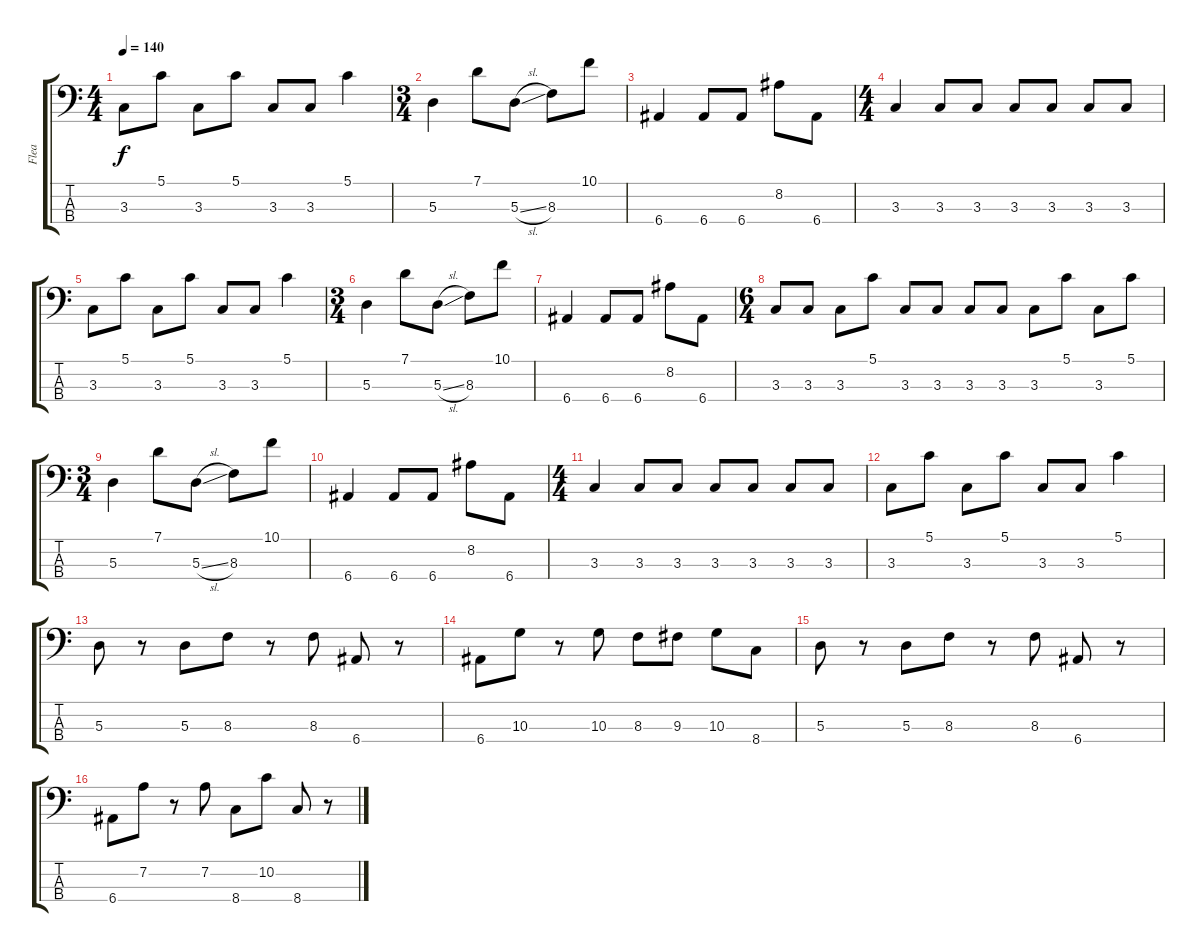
\track ("Flea" "Flea") {instrument electricbassfinger}
\staff {score tabs}
\tuning (G2 D2 A1 E1) {hide}
\ts (4 4)
\tempo 140
\clef f4
\ks c
3.3.8{dy f} 5.1.8 3.3.8 5.1.8 3.3.8 3.3.8 5.1.4 |
\ts (3 4)
5.3.4 7.1.8 5.3{sl}.8 8.3.8 10.1.8 |
6.4.4 6.4.8 6.4.8 8.2.8 6.4.8 |
\ts (4 4)
3.3.4 3.3.8 3.3.8 3.3.8 3.3.8 3.3.8 3.3.8 |
3.3.8 5.1.8 3.3.8 5.1.8 3.3.8 3.3.8 5.1.4 |
\ts (3 4)
5.3.4 7.1.8 5.3{sl}.8 8.3.8 10.1.8 |
6.4.4 6.4.8 6.4.8 8.2.8 6.4.8 |
\ts (6 4)
3.3.8 3.3.8 3.3.8 5.1.8 3.3.8 3.3.8 3.3.8 3.3.8 3.3.8 5.1.8 3.3.8 5.1.8 |
\ts (3 4)
5.3.4 7.1.8 5.3{sl}.8 8.3.8 10.1.8 |
6.4.4 6.4.8 6.4.8 8.2.8 6.4.8 |
\ts (4 4)
3.3.4 3.3.8 3.3.8 3.3.8 3.3.8 3.3.8 3.3.8 |
3.3.8 5.1.8 3.3.8 5.1.8 3.3.8 3.3.8 5.1.4 |
5.3.8 r.8 5.3.8 8.3.8 r.8 8.3.8 6.4.8 r.8 |
6.4.8 10.3.8 r.8 10.3.8 8.3.8 9.3.8 10.3.8 8.4.8 |
5.3.8 r.8 5.3.8 8.3.8 r.8 8.3.8 6.4.8 r.8 |
6.4.8 7.2.8 r.8 7.2.8 8.4.8 10.2.8 8.4.8 r.8
